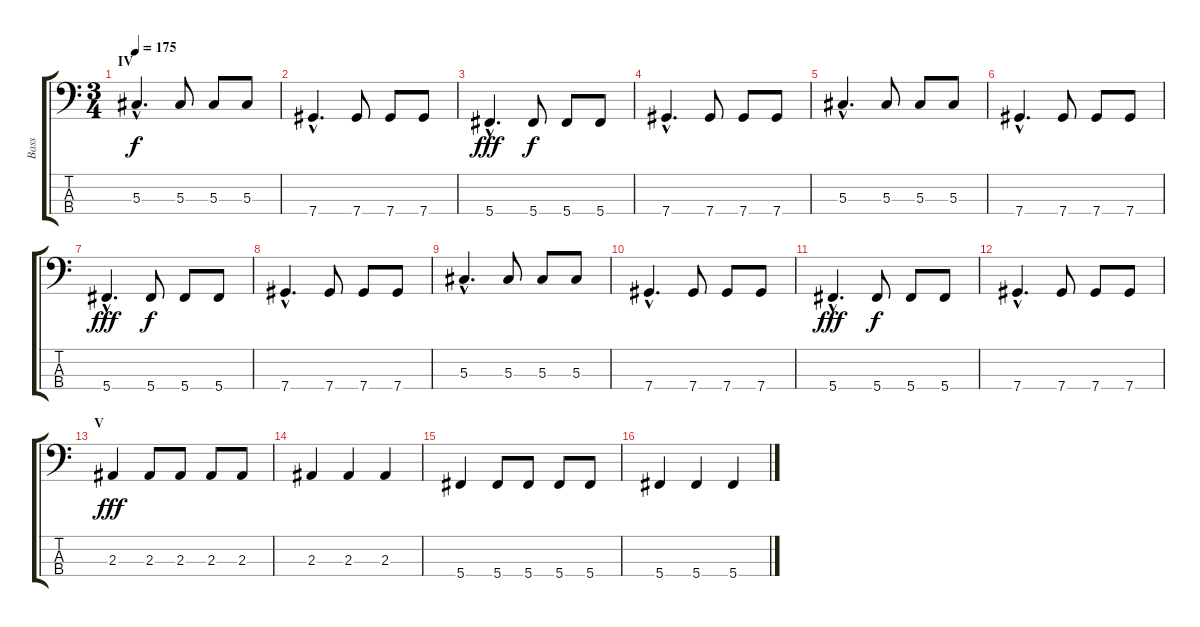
\track ("Bass" "Bass") {instrument electricbasspick}
\staff {score tabs}
\tuning (Gb2 Db2 Ab1 Db1) {hide}
\ts (3 4)
\section ("" "IV")
\tempo 175
\clef f4
\ks c
5.3{hac}.4{d dy f} 5.3.8 5.3.8 5.3.8 |
7.4{hac}.4{d} 7.4.8 7.4.8 7.4.8 |
5.4{hac}.4{d dy fff} 5.4.8{dy f} 5.4.8 5.4.8 |
7.4{hac}.4{d} 7.4.8 7.4.8 7.4.8 |
5.3{hac}.4{d} 5.3.8 5.3.8 5.3.8 |
7.4{hac}.4{d} 7.4.8 7.4.8 7.4.8 |
5.4{hac}.4{d dy fff} 5.4.8{dy f} 5.4.8 5.4.8 |
7.4{hac}.4{d} 7.4.8 7.4.8 7.4.8 |
5.3{hac}.4{d} 5.3.8 5.3.8 5.3.8 |
7.4{hac}.4{d} 7.4.8 7.4.8 7.4.8 |
5.4{hac}.4{d dy fff} 5.4.8{dy f} 5.4.8 5.4.8 |
7.4{hac}.4{d} 7.4.8 7.4.8 7.4.8 |
\section ("" "V")
2.3.4{dy fff} 2.3.8 2.3.8 2.3.8 2.3.8 |
2.3.4 2.3.4 2.3.4 |
5.4.4 5.4.8 5.4.8 5.4.8 5.4.8 |
5.4.4 5.4.4 5.4.4
